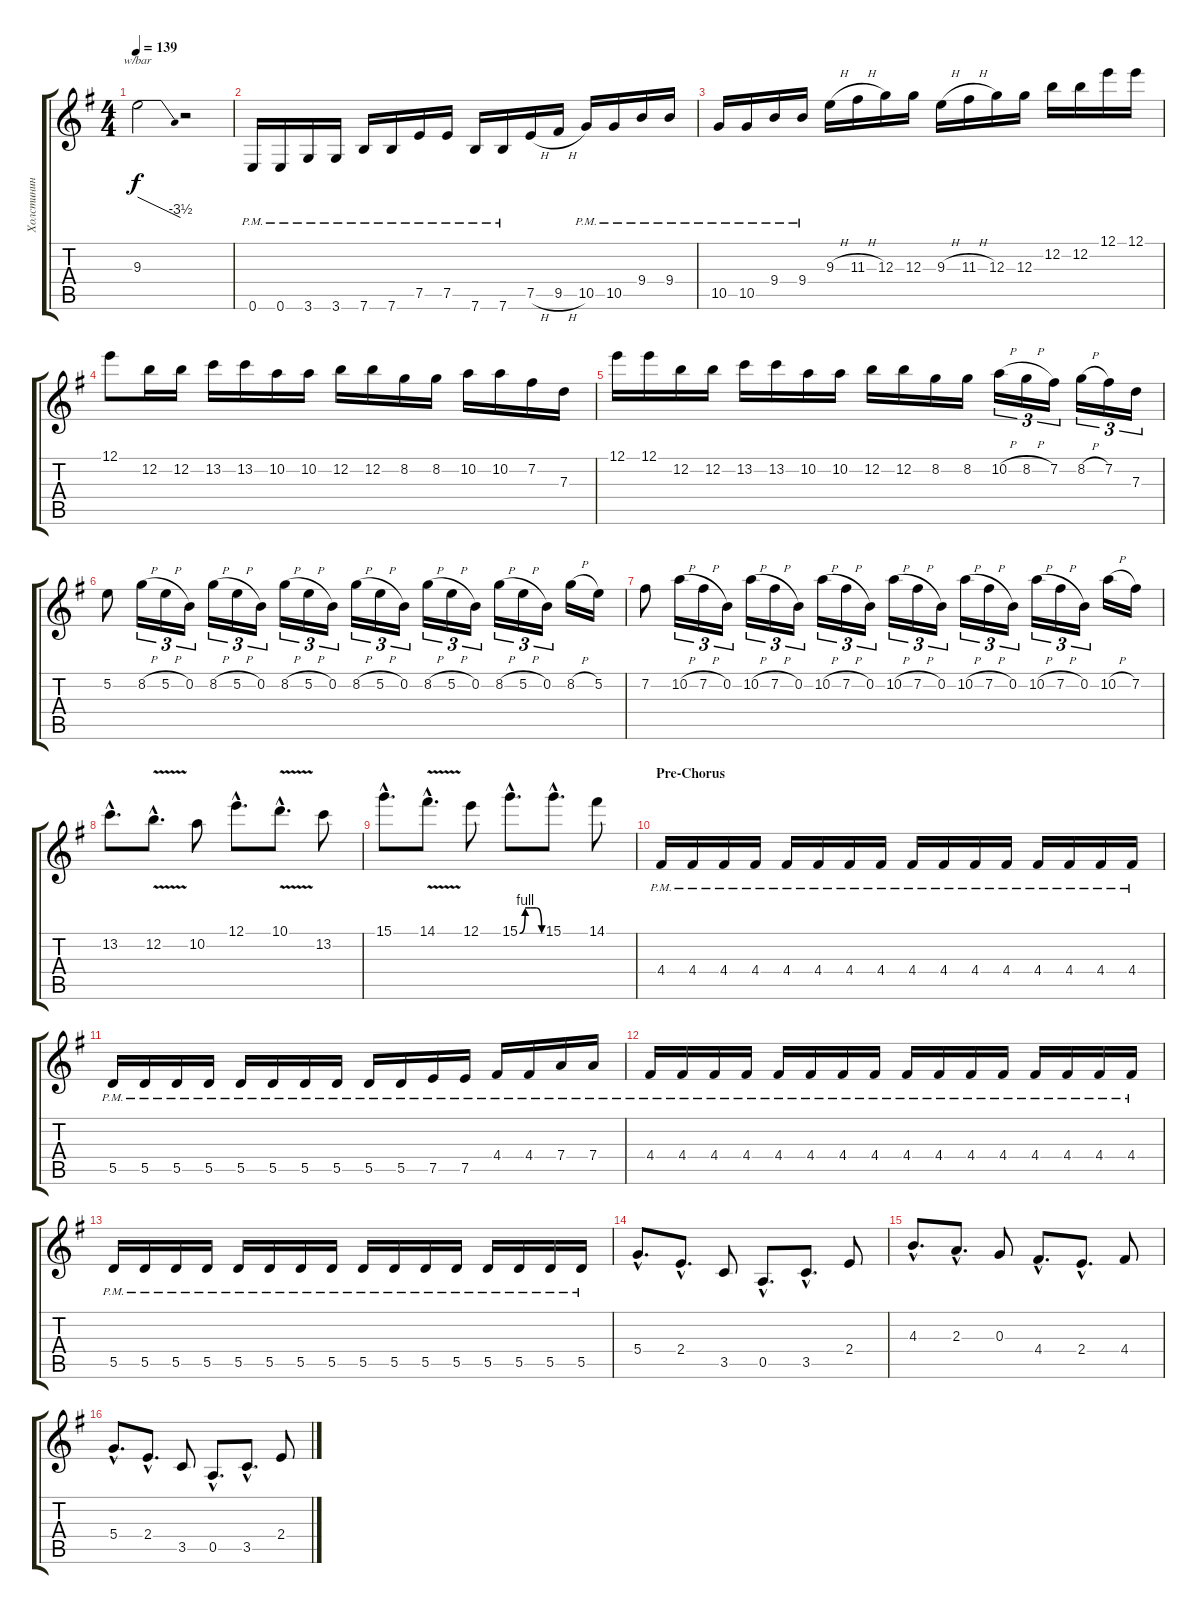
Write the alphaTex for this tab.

\track ("Холстинин" "Холстинин") {instrument distortionguitar}
\staff {score tabs}
\tuning (E4 B3 G3 D3 A2 E2) {hide}
\ts (4 4)
\tempo 139
\clef g2
\ks eminor
9.3.2{tbe (dive default 0 0 60 -14) dy f} r.2 |
0.6{pm}.16 0.6{pm}.16 3.6{pm}.16 3.6{pm}.16 7.6{pm}.16 7.6{pm}.16 7.5{pm}.16 7.5{pm}.16 7.6{pm}.16 7.6{pm}.16 7.5{h}.16 9.5{h}.16 10.5{pm}.16 10.5{pm}.16 9.4{pm}.16 9.4{pm}.16 |
10.5{pm}.16 10.5{pm}.16 9.4{pm}.16 9.4{pm}.16 9.3{h}.16 11.3{h}.16 12.3.16 12.3.16 9.3{h}.16 11.3{h}.16 12.3.16 12.3.16 12.2.16 12.2.16 12.1.16 12.1.16 |
12.1.8 12.2.16 12.2.16 13.2.16 13.2.16 10.2.16 10.2.16 12.2.16 12.2.16 8.2.16 8.2.16 10.2.16 10.2.16 7.2.16 7.3.16 |
12.1.16 12.1.16 12.2.16 12.2.16 13.2.16 13.2.16 10.2.16 10.2.16 12.2.16 12.2.16 8.2.16 8.2.16 10.2{h}.16{tu (3 2)} 8.2{h}.16{tu (3 2)} 7.2.16{tu (3 2)} 8.2{h}.16{tu (3 2)} 7.2.16{tu (3 2)} 7.3.16{tu (3 2)} |
5.2.8 8.2{h}.16{tu (3 2)} 5.2{h}.16{tu (3 2)} 0.2.16{tu (3 2)} 8.2{h}.16{tu (3 2)} 5.2{h}.16{tu (3 2)} 0.2.16{tu (3 2)} 8.2{h}.16{tu (3 2)} 5.2{h}.16{tu (3 2)} 0.2.16{tu (3 2)} 8.2{h}.16{tu (3 2)} 5.2{h}.16{tu (3 2)} 0.2.16{tu (3 2)} 8.2{h}.16{tu (3 2)} 5.2{h}.16{tu (3 2)} 0.2.16{tu (3 2)} 8.2{h}.16{tu (3 2)} 5.2{h}.16{tu (3 2)} 0.2.16{tu (3 2)} 8.2{h}.16 5.2.16 |
7.2.8 10.2{h}.16{tu (3 2)} 7.2{h}.16{tu (3 2)} 0.2.16{tu (3 2)} 10.2{h}.16{tu (3 2)} 7.2{h}.16{tu (3 2)} 0.2.16{tu (3 2)} 10.2{h}.16{tu (3 2)} 7.2{h}.16{tu (3 2)} 0.2.16{tu (3 2)} 10.2{h}.16{tu (3 2)} 7.2{h}.16{tu (3 2)} 0.2.16{tu (3 2)} 10.2{h}.16{tu (3 2)} 7.2{h}.16{tu (3 2)} 0.2.16{tu (3 2)} 10.2{h}.16{tu (3 2)} 7.2{h}.16{tu (3 2)} 0.2.16{tu (3 2)} 10.2{h}.16 7.2.16 |
13.2{hac}.8{d} 12.2{v hac}.8{d} 10.2.8 12.1{hac}.8{d} 10.1{v hac}.8{d} 13.2.8 |
15.1{hac}.8{d} 14.1{v hac}.8{d} 12.1.8 15.1{be (custom 0 0 15 4 30 4 45 4 60 0) hac}.8{d} 15.1{hac}.8{d} 14.1.8 |
\section ("" "Pre-Chorus")
4.4{pm}.16 4.4{pm}.16 4.4{pm}.16 4.4{pm}.16 4.4{pm}.16 4.4{pm}.16 4.4{pm}.16 4.4{pm}.16 4.4{pm}.16 4.4{pm}.16 4.4{pm}.16 4.4{pm}.16 4.4{pm}.16 4.4{pm}.16 4.4{pm}.16 4.4{pm}.16 |
5.5{pm}.16 5.5{pm}.16 5.5{pm}.16 5.5{pm}.16 5.5{pm}.16 5.5{pm}.16 5.5{pm}.16 5.5{pm}.16 5.5{pm}.16 5.5{pm}.16 7.5{pm}.16 7.5{pm}.16 4.4{pm}.16 4.4{pm}.16 7.4{pm}.16 7.4{pm}.16 |
4.4{pm}.16 4.4{pm}.16 4.4{pm}.16 4.4{pm}.16 4.4{pm}.16 4.4{pm}.16 4.4{pm}.16 4.4{pm}.16 4.4{pm}.16 4.4{pm}.16 4.4{pm}.16 4.4{pm}.16 4.4{pm}.16 4.4{pm}.16 4.4{pm}.16 4.4{pm}.16 |
5.5{pm}.16 5.5{pm}.16 5.5{pm}.16 5.5{pm}.16 5.5{pm}.16 5.5{pm}.16 5.5{pm}.16 5.5{pm}.16 5.5{pm}.16 5.5{pm}.16 5.5{pm}.16 5.5{pm}.16 5.5{pm}.16 5.5{pm}.16 5.5{pm}.16 5.5{pm}.16 |
5.4{hac}.8{d} 2.4{hac}.8{d} 3.5.8 0.5{hac}.8{d} 3.5{hac}.8{d} 2.4.8 |
4.3{hac}.8{d} 2.3{hac}.8{d} 0.3.8 4.4{hac}.8{d} 2.4{hac}.8{d} 4.4.8 |
5.4{hac}.8{d} 2.4{hac}.8{d} 3.5.8 0.5{hac}.8{d} 3.5{hac}.8{d} 2.4.8
